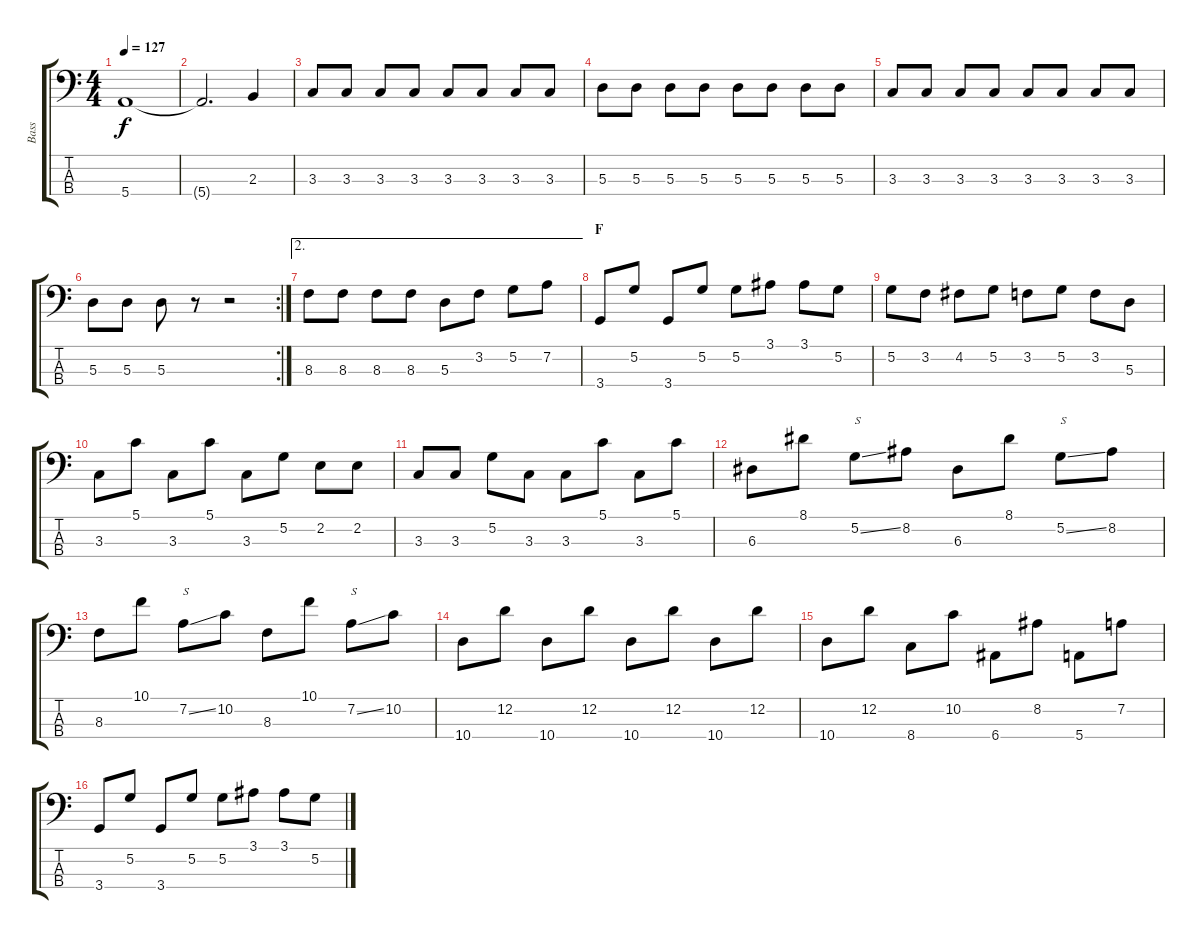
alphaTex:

\track ("Bass" "Bass") {instrument electricbassfinger}
\staff {score tabs}
\tuning (G2 D2 A1 E1) {hide}
\ts (4 4)
\tempo 127
\clef f4
\ks c
5.4.1{dy f} |
5.4{t}.2{d} 2.3.4 |
3.3.8 3.3.8 3.3.8 3.3.8 3.3.8 3.3.8 3.3.8 3.3.8 |
5.3.8 5.3.8 5.3.8 5.3.8 5.3.8 5.3.8 5.3.8 5.3.8 |
3.3.8 3.3.8 3.3.8 3.3.8 3.3.8 3.3.8 3.3.8 3.3.8 |
\rc 2
5.3.8 5.3.8 5.3.8 r.8 r.2 |
\ae 2
8.3.8 8.3.8 8.3.8 8.3.8 5.3.8 3.2.8 5.2.8 7.2.8 |
\section ("" "F")
3.4.8 5.2.8 3.4.8 5.2.8 5.2.8 3.1.8 3.1.8 5.2.8 |
5.2.8 3.2.8 4.2.8 5.2.8 3.2.8 5.2.8 3.2.8 5.3.8 |
3.3.8 5.1.8 3.3.8 5.1.8 3.3.8 5.2.8 2.2.8 2.2.8 |
3.3.8 3.3.8 5.2.8 3.3.8 3.3.8 5.1.8 3.3.8 5.1.8 |
6.3.8 8.1.8 5.2{ss}.8{txt "S"} 8.2.8 6.3.8 8.1.8 5.2{ss}.8{txt "S"} 8.2.8 |
8.3.8 10.1.8 7.2{ss}.8{txt "S"} 10.2.8 8.3.8 10.1.8 7.2{ss}.8{txt "S"} 10.2.8 |
10.4.8 12.2.8 10.4.8 12.2.8 10.4.8 12.2.8 10.4.8 12.2.8 |
10.4.8 12.2.8 8.4.8 10.2.8 6.4.8 8.2.8 5.4.8 7.2.8 |
3.4.8 5.2.8 3.4.8 5.2.8 5.2.8 3.1.8 3.1.8 5.2.8
